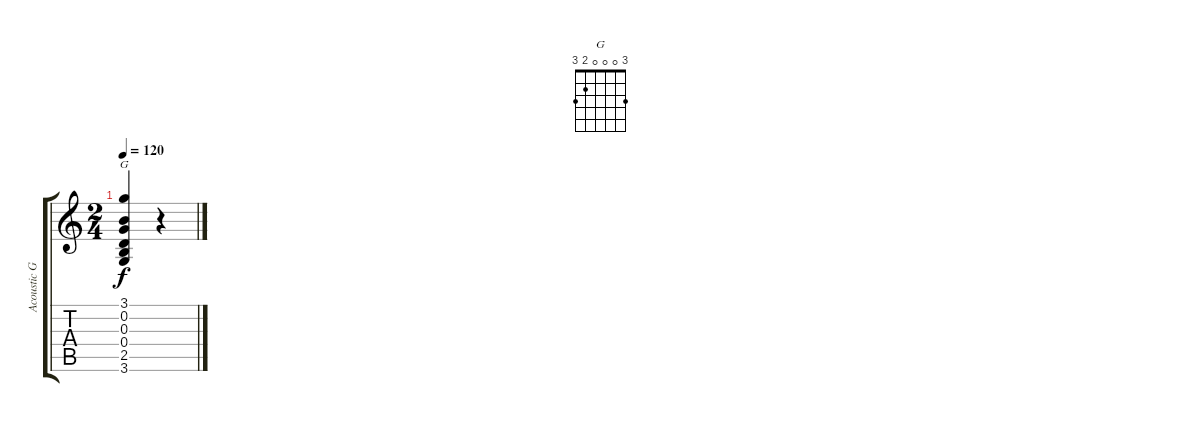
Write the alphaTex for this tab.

\track ("Acoustic Guitar" "Acoustic G") {instrument acousticguitarnylon}
\staff {score tabs}
\tuning (E4 B3 G3 D3 A2 E2) {hide}
\chord ("G" 3 0 0 0 2 3)
\ts (2 4)
\tempo 120
\clef g2
\ks c
(3.1 0.2 0.3 0.4 2.5 3.6).4{ch "G" dy f} r.4
